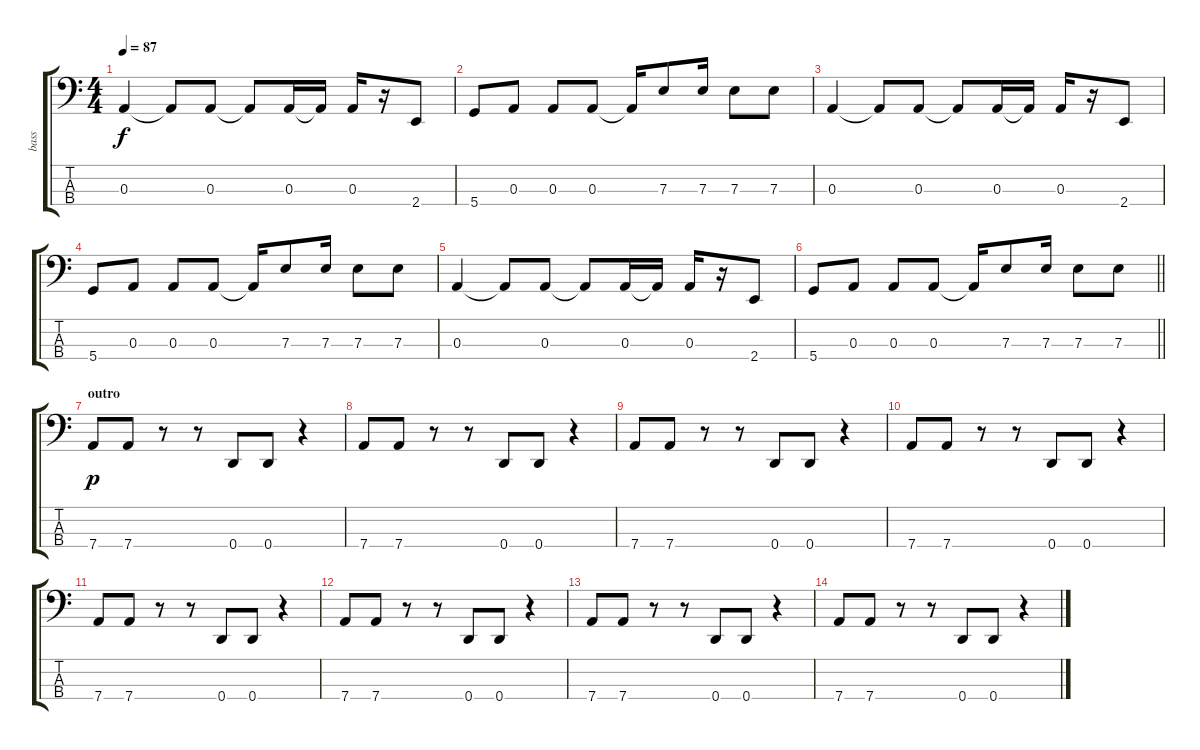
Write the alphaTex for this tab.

\track ("bass" "bass") {instrument electricbassfinger}
\staff {score tabs}
\tuning (G2 D2 A1 D1) {hide}
\ts (4 4)
\tempo 87
\clef f4
\ks c
0.3.4{dy f} 0.3{t}.8 0.3.8 0.3{t}.8 0.3.16 0.3{t}.16 0.3.16 r.16 2.4.8 |
5.4.8 0.3.8 0.3.8 0.3.8 0.3{t}.16 7.3.8 7.3.16 7.3.8 7.3.8 |
0.3.4 0.3{t}.8 0.3.8 0.3{t}.8 0.3.16 0.3{t}.16 0.3.16 r.16 2.4.8 |
5.4.8 0.3.8 0.3.8 0.3.8 0.3{t}.16 7.3.8 7.3.16 7.3.8 7.3.8 |
0.3.4 0.3{t}.8 0.3.8 0.3{t}.8 0.3.16 0.3{t}.16 0.3.16 r.16 2.4.8 |
\barLineRight lightlight
5.4.8 0.3.8 0.3.8 0.3.8 0.3{t}.16 7.3.8 7.3.16 7.3.8 7.3.8 |
\section ("" "outro")
7.4.8{dy p volume 15} 7.4.8 r.8 r.8 0.4.8 0.4.8 r.4 |
7.4.8 7.4.8 r.8 r.8 0.4.8 0.4.8 r.4 |
7.4.8 7.4.8 r.8 r.8 0.4.8 0.4.8 r.4 |
7.4.8 7.4.8 r.8 r.8 0.4.8 0.4.8 r.4 |
7.4.8 7.4.8 r.8 r.8 0.4.8 0.4.8 r.4 |
7.4.8 7.4.8 r.8 r.8 0.4.8 0.4.8 r.4 |
7.4.8 7.4.8 r.8 r.8 0.4.8 0.4.8 r.4 |
7.4.8 7.4.8 r.8 r.8 0.4.8 0.4.8 r.4
